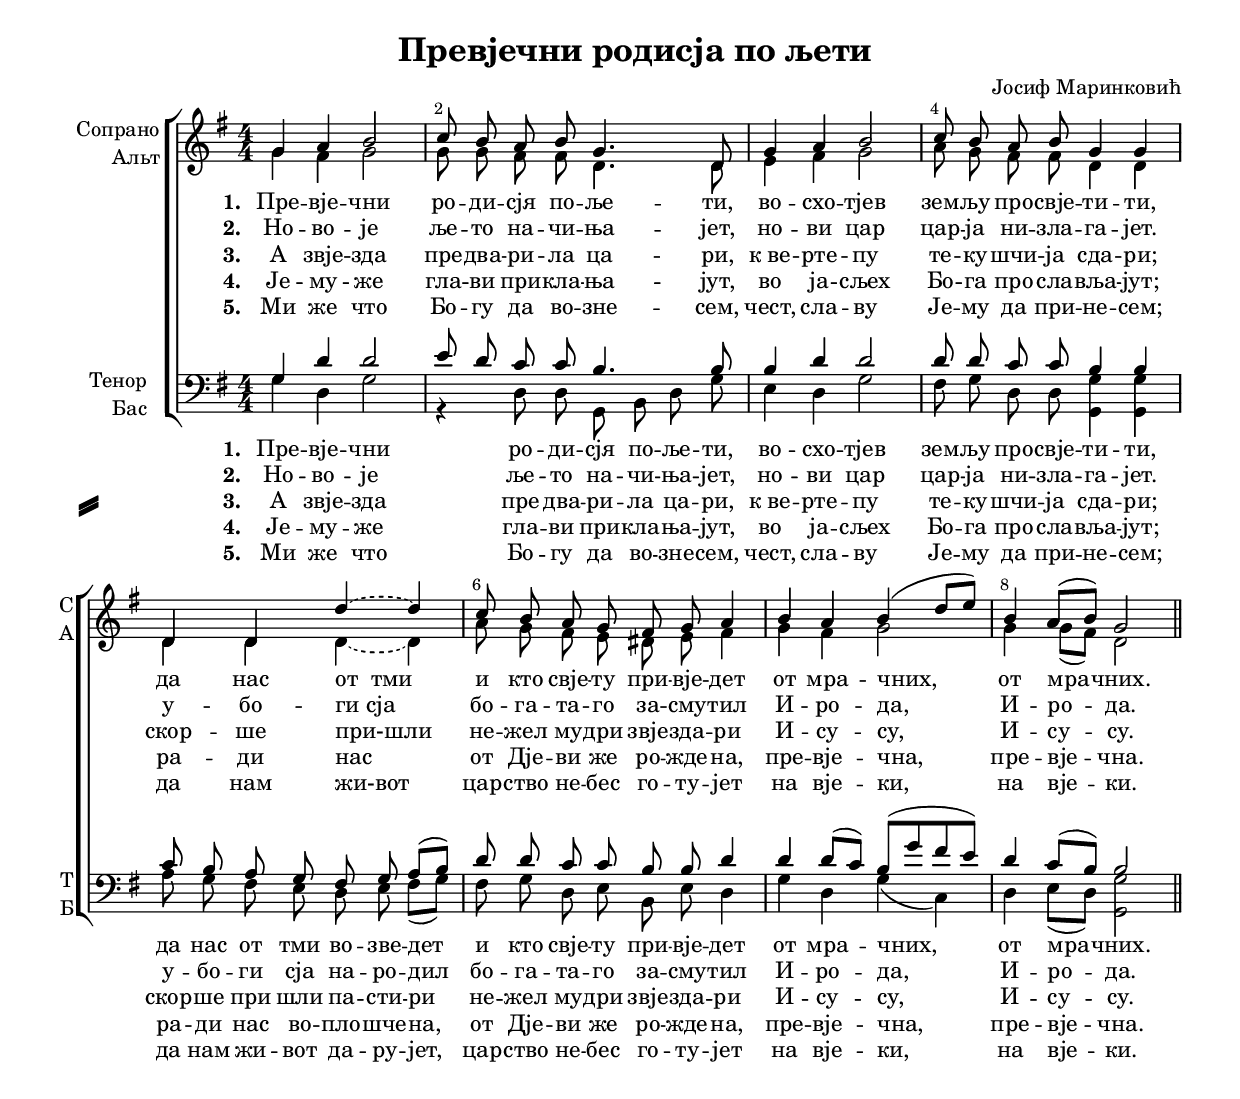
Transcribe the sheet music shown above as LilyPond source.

\version "2.18.2"

% закомментируйте строку ниже, чтобы получался pdf с навигацией
#(ly:set-option 'point-and-click #f)
#(ly:set-option 'midi-extension "mid")
#(set-default-paper-size "a4")
#(set-global-staff-size 18)

\header {
  title = "Превjечни родисjа по љети"
  composer = "Jосиф Маринковић"
  % Удалить строку версии LilyPond 
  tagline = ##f
}

breathes = { \once \override BreathingSign.text = \markup { \musicglyph #"scripts.tickmark" } \breathe }

global = {
  \key g \major
  \time 4/4
  \numericTimeSignature
  \autoBeamOff
}

%make visible number of every 2-nd bar
secondbar = {
  \override Score.BarNumber.break-visibility = #end-of-line-invisible
  \override Score.BarNumber.X-offset = #1
  \override Score.BarNumber.self-alignment-X = #LEFT
  \set Score.barNumberVisibility = #(every-nth-bar-number-visible 2)
}

%use this as temporary line break
abr = { \break }

% uncommend next line when finished
%abr = {}

%once hide accidental (runaround for cadenza
nat = { \once \hide Accidental }

sopvoice = \relative c'' {
  \global
  \dynamicUp
  
  \secondbar  
  g4 a b2 |
  c8 b a b g4. d8 |
  g4 a b2 |
  c8 b a b g4 g |
  d d \tieDashed d'~ d |
  c8 b a g fis g a4 |
  b a b( d8[ e]) |
  b4 a8[( b]) g2 \bar "||"
  
}


altvoice = \relative c'' {
  \global
  \dynamicUp  
  g4 fis g2 |
  g8 g fis fis d4. d8 |
  e4 fis g2 |
  a8 g fis fis d4 d |
  d d \tieDashed d~ d |
  a'8 g fis e dis e fis4 |
  g fis g2 |
  g4 g8[( fis]) d2
}


tenorvoice = \relative c' {
  \global
  \dynamicUp 
  g4 d' d2 |
  e8 d c c b4. b8 |
  b4 d d2 |
  d8 d c c b4 b |
  c8 b a g fis g a [( b]) |
  d d c c b b d4 |
  d d8[( c]) b[( g' fis e]) |
  d4 c8[( b]) b2
  
}


bassvoice = \relative c' {
  \global
  \dynamicUp
  g4 d g2 |
  r4 d8 d g, b d g |
  e4 d g2 |
  fis8 g d d <g g,>4 q |
  a8 g fis e d e fis[( g]) |
  fis g d e b e d4 |
  g d g( c,) |
  d e8[( d]) <g g,>2
}

lyricscoreone = \lyricmode {
  \set stanza = "1. " Пре -- вjе -- чни ро -- ди -- сjя по -- ље -- ти,
  во -- схо -- тjев зем -- љy про -- свjе -- ти -- ти,
  да нас от__тми и кто свjе -- ту при -- вjе -- дет от мра -- чних, от мра -- чних.
}

lyricscoretwo = \lyricmode {
  \set stanza = "2. " Но -- во -- jе ље -- то на -- чи -- ња -- jет,
  но -- ви цар цар -- jа ни -- зла -- га -- jет.
  у -- бо -- ги_сjа бо -- га -- та -- го за -- сму -- тил И -- ро -- да, И -- ро -- да.
}

lyricscorethree = \lyricmode {
  \set stanza = "3. " А звjе -- зда пре -- два -- ри -- ла ца -- ри,
  к_ве -- рте -- пу те -- ку -- шчи -- jа сда -- ри;
  скор -- ше при-шли не -- жел му -- дри звjе -- зда -- ри И -- су -- су, И -- су -- су.
}

lyricscorefour = \lyricmode {
  \set stanza = "4. " Jе -- му -- же гла -- ви при -- кла -- ња -- jут,
  во jа -- сљех Бо -- га про -- сла -- вља -- jут;
  ра -- ди нас от Дjе -- ви же ро -- жде -- на, пре -- вjе -- чна, пре -- вjе -- чна.
}

lyricscorefive = \lyricmode {
  \set stanza = "5. " Ми же что Бо -- гу да во -- зне -- сем,
  чест, сла -- ву Jе -- му да при -- не -- сем;
  да нам жи-вот цар -- ство не -- бес го -- ту -- jет на вjе -- ки, на вjе -- ки.
}

lyricscoreoneb = \lyricmode {
  \set stanza = "1. " Пре -- вjе -- чни ро -- ди -- сjя по -- ље -- ти,
  во -- схо -- тjев зем -- љy про -- свjе -- ти -- ти,
  да нас от тми во -- зве -- дет и кто свjе -- ту при -- вjе -- дет от мра -- чних, от мра -- чних.
}

lyricscoretwob = \lyricmode {
  \set stanza = "2. " Но -- во -- jе ље -- то на -- чи -- ња -- jет,
  но -- ви цар цар -- jа ни -- зла -- га -- jет.
  у -- бо -- ги сjа  на -- ро -- дил бо -- га -- та -- го за -- сму -- тил И -- ро -- да, И -- ро -- да.
}

lyricscorethreeb = \lyricmode {
  \set stanza = "3. " А звjе -- зда пре -- два -- ри -- ла ца -- ри,
  к_ве -- рте -- пу те -- ку -- шчи -- jа сда -- ри;
  скор -- ше при шли па -- сти -- ри не -- жел му -- дри звjе -- зда -- ри И -- су -- су, И -- су -- су.
}

lyricscorefourb = \lyricmode {
  \set stanza = "4. " Jе -- му -- же гла -- ви при -- кла -- ња -- jут,
  во jа -- сљех Бо -- га про -- сла -- вља -- jут;
  ра -- ди нас во -- пло -- шче -- на, от Дjе -- ви же ро -- жде -- на, пре -- вjе -- чна, пре -- вjе -- чна.
}

lyricscorefiveb = \lyricmode {
  \set stanza = "5. " Ми же что Бо -- гу да во -- зне -- сем,
  чест, сла -- ву Jе -- му да при -- не -- сем;
  да нам жи -- вот да -- ру -- jет, цар -- ство не -- бес го -- ту -- jет на вjе -- ки, на вjе -- ки.
}


\bookpart {
  \paper {
    top-margin = 15
    left-margin = 15
    right-margin = 10
    bottom-margin = 15
    indent = 15
    ragged-bottom = ##f
    system-separator-markup = \slashSeparator
  }
  \score {
    %  \transpose c bes {
    \new ChoirStaff <<
      \new Staff = "upstaff" \with {
        instrumentName = \markup { \right-column { "Сопрано" "Альт"  } }
        shortInstrumentName = \markup { \right-column { "С" "А"  } }
        midiInstrument = "voice oohs"
      } <<
        \new Voice = "soprano" { \voiceOne \sopvoice }
        \new Voice  = "alto" { \voiceTwo \altvoice }
      >> 
      
      %\new Lyrics = "sopranos"
      \new Lyrics \lyricsto "soprano" { \lyricscoreone }
      \new Lyrics \lyricsto "soprano" { \lyricscoretwo }
      \new Lyrics \lyricsto "soprano" { \lyricscorethree }
      \new Lyrics \lyricsto "soprano" { \lyricscorefour }
      \new Lyrics \lyricsto "soprano" { \lyricscorefive }
      % alternative lyrics above up staff
      %\new Lyrics \with {alignAboveContext = "upstaff"} \lyricsto "soprano" \lyricst
      
      \new Staff = "downstaff" \with {
        instrumentName = \markup { \right-column { "Тенор" "Бас" } }
        shortInstrumentName = \markup { \right-column { "Т" "Б" } }
        midiInstrument = "voice oohs"
      } <<
        \new Voice = "tenor" { \voiceOne \clef bass \tenorvoice }
        \new Voice = "bass" { \voiceTwo \bassvoice }
      >>
      \new Lyrics \lyricsto "bass" { \lyricscoreoneb }
      \new Lyrics \lyricsto "bass" { \lyricscoretwob }
      \new Lyrics \lyricsto "bass" { \lyricscorethreeb }
      \new Lyrics \lyricsto "bass" { \lyricscorefourb }
      \new Lyrics \lyricsto "bass" { \lyricscorefiveb }
    >>
    %  }  % transposeµ
    \layout { 
      \context {
        \Score
      }
      \context {
        \Staff
        \accidentalStyle modern-voice-cautionary
        % удаляем обозначение темпа из общего плана
        %  \remove "Time_signature_engraver"
        %  \remove "Bar_number_engraver"
        %\RemoveEmptyStaves
        %\override VerticalAxisGroup.remove-first = ##t
      }
      %Metronome_mark_engraver
    }
  }
}

\bookpart {
  \score {
    \unfoldRepeats
    %  \transpose c bes {
    \new ChoirStaff <<
      \new Staff = "upstaff" \with {
        instrumentName = \markup { \right-column { "Сопрано" "Альт"  } }
        shortInstrumentName = \markup { \right-column { "С" "А"  } }
        midiInstrument = "voice oohs"
      } <<
        \new Voice = "soprano" { \voiceOne \sopvoice }
        \new Voice  = "alto" { \voiceTwo \altvoice }
      >> 
      
     
      \new Staff = "downstaff" \with {
        instrumentName = \markup { \right-column { "Тенор" "Бас" } }
        shortInstrumentName = \markup { \right-column { "Т" "Б" } }
        midiInstrument = "voice oohs"
      } <<
        \new Voice = "tenor" { \voiceOne \clef bass \tenorvoice }
        \new Voice = "bass" { \voiceTwo \bassvoice }
      >>

    >>
    %  }  % transposeµ
    \midi {
      \tempo 4=90
    }
  }
}
